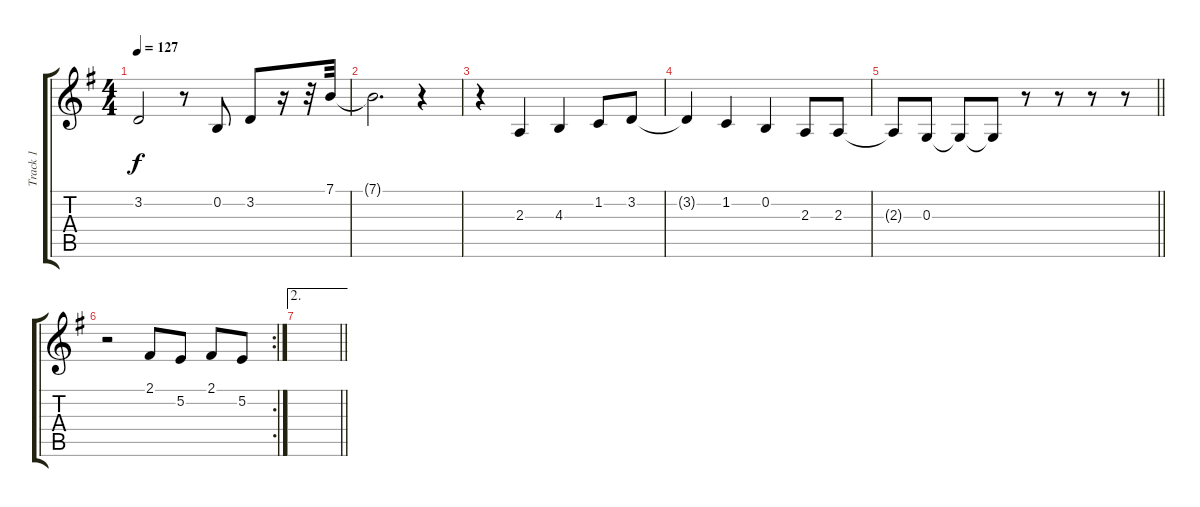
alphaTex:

\track ("Track 1" "Track 1") {instrument tenorsax}
\staff {score tabs}
\tuning (E4 B3 G3 D3 A2 E2) {hide}
\ts (4 4)
\tempo 127
\clef g2
\ks g
3.2{t}.2{dy f} r.8 0.2.8 3.2.8 r.16 r.32 7.1.32 |
7.1{t}.2{d} r.4 |
r.4 2.3.4 4.3.4 1.2.8 3.2.8 |
3.2{t}.4 1.2.4 0.2.4 2.3.8 2.3.8 |
\barLineRight lightlight
2.3{t}.8 0.3.8 0.3{t}.8 0.3{t}.8 r.8 r.8 r.8 r.8 |
\rc 2
r.2 2.1.8 5.2.8 2.1.8 5.2.8 |
\ae 2
\barLineRight lightlight
